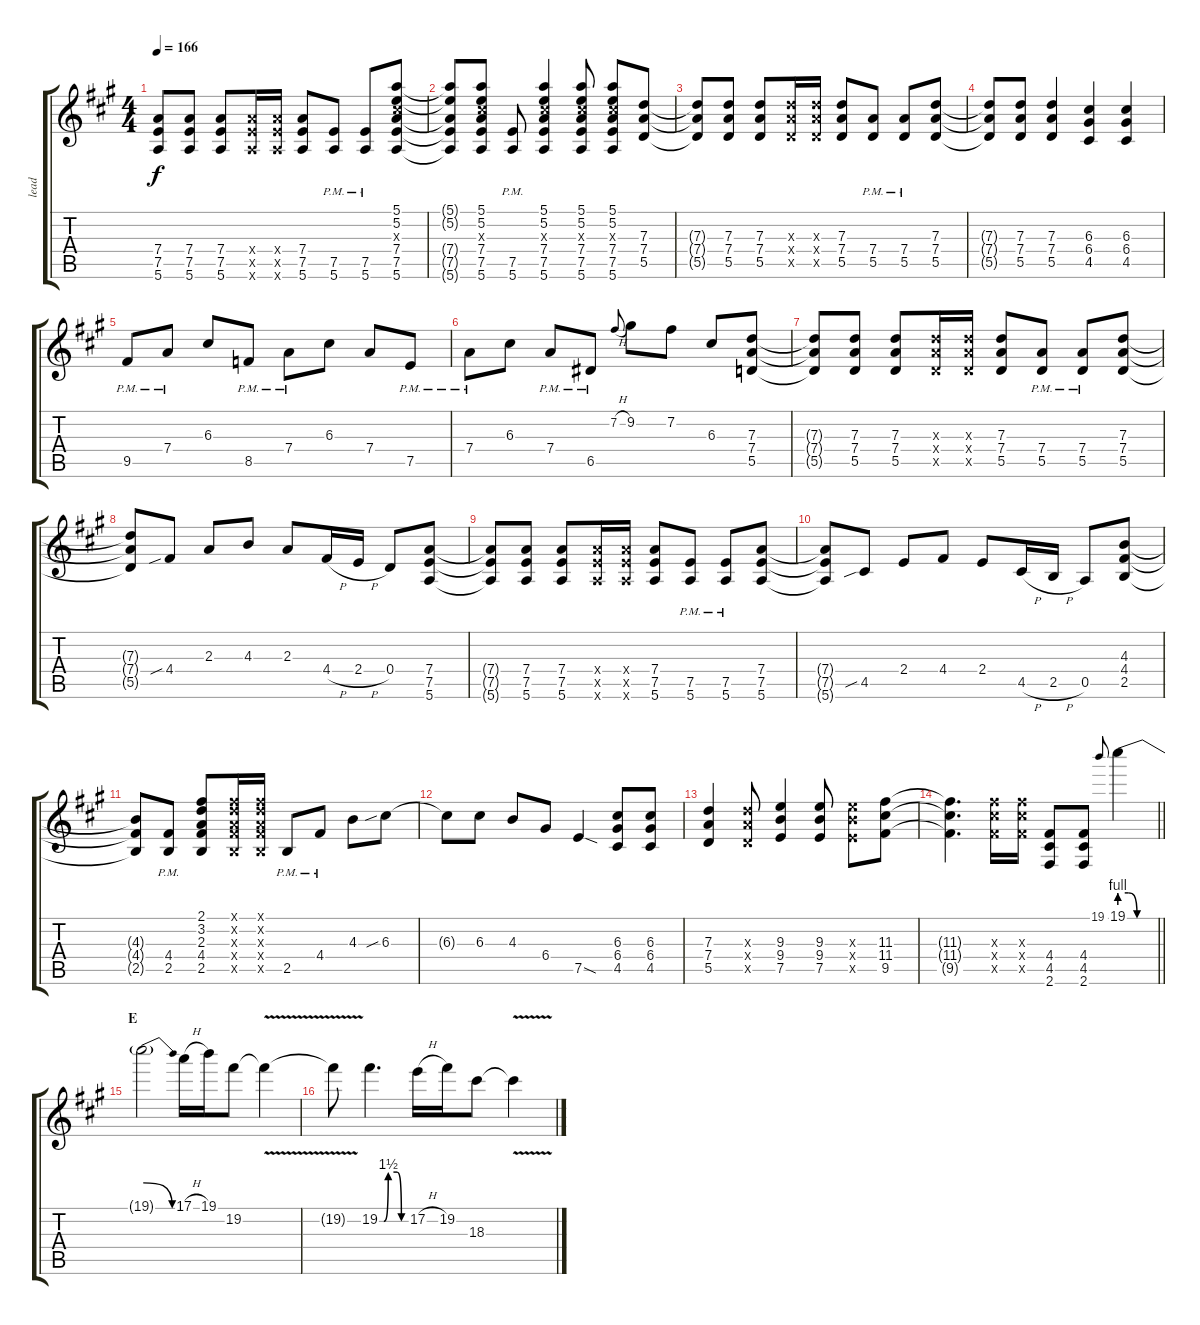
\track ("lead" "lead") {instrument overdrivenguitar}
\staff {score tabs}
\tuning (E4 B3 G3 D3 A2 E2) {hide}
\ts (4 4)
\tempo 166
\clef g2
\ks a
(7.4{t} 7.5{t} 5.6{t}).8{dy f} (7.4 7.5 5.6).8 (7.4 7.5 5.6).8 (7.4{x} 7.5{x} 5.6{x}).16 (7.4{x} 7.5{x} 5.6{x}).16 (7.4 7.5 5.6).8 (7.5{pm} 5.6{pm}).8 (7.5{pm} 5.6{pm}).8 (5.1 5.2 6.3{x} 7.4 7.5 5.6).8 |
(5.1{t} 5.2{t} 7.4{t} 7.5{t} 5.6{t}).8 (5.1 5.2 6.3{x} 7.4 7.5 5.6).8 (7.5{pm} 5.6{pm}).8 (5.1 5.2 6.3{x} 7.4 7.5 5.6).4 (5.1 5.2 6.3{x} 7.4 7.5 5.6).8 (5.1 5.2 6.3{x} 7.4 7.5 5.6).8 (7.3 7.4 5.5).8 |
(7.3{t} 7.4{t} 5.5{t}).8 (7.3 7.4 5.5).8 (7.3 7.4 5.5).8 (7.3{x} 7.4{x} 5.5{x}).16 (7.3{x} 7.4{x} 5.5{x}).16 (7.3 7.4 5.5).8 (7.4{pm} 5.5{pm}).8 (7.4{pm} 5.5{pm}).8 (7.3 7.4 5.5).8 |
(7.3{t} 7.4{t} 5.5{t}).8 (7.3 7.4 5.5).8 (7.3 7.4 5.5).4 (6.3 6.4 4.5).4 (6.3 6.4 4.5).4 |
9.5{pm}.8 7.4{pm}.8 6.3.8 8.5{pm}.8 7.4{pm}.8 6.3.8 7.4.8 7.5{pm}.8 |
7.4{pm}.8 6.3.8 7.4{pm}.8 6.5{pm}.8 7.2{h}.8{gr onbeat} 9.2.8 7.2.8 6.3.8 (7.3 7.4 5.5).8 |
(7.3{t} 7.4{t} 5.5{t}).8 (7.3 7.4 5.5).8 (7.3 7.4 5.5).8 (7.3{x} 7.4{x} 5.5{x}).16 (7.3{x} 7.4{x} 5.5{x}).16 (7.3 7.4 5.5).8 (7.4{pm} 5.5{pm}).8 (7.4{pm} 5.5{pm}).8 (7.3 7.4 5.5).8 |
(7.3{t} 7.4{t} 5.5{t}).8 4.4{sib}.8 2.3.8 4.3.8 2.3.8 4.4{h}.16 2.4{h}.16 0.4.8 (7.4 7.5 5.6).8 |
(7.4{t} 7.5{t} 5.6{t}).8 (7.4 7.5 5.6).8 (7.4 7.5 5.6).8 (7.4{x} 7.5{x} 5.6{x}).16 (7.4{x} 7.5{x} 5.6{x}).16 (7.4 7.5 5.6).8 (7.5{pm} 5.6{pm}).8 (7.5{pm} 5.6{pm}).8 (7.4 7.5 5.6).8 |
(7.4{t} 7.5{t} 5.6{t}).8 4.5{sib}.8 2.4.8 4.4.8 2.4.8 4.5{h}.16 2.5{h}.16 0.5.8 (4.3 4.4 2.5).8 |
(4.3{t} 4.4{t} 2.5{t}).8 (4.4{pm} 2.5{pm}).8 (2.1 3.2 2.3 4.4 2.5).8 (2.1{x} 3.2{x} 2.3{x} 4.4{x} 2.5{x}).16 (2.1{x} 3.2{x} 2.3{x} 4.4{x} 2.5{x}).16 2.5{pm}.8 4.4{pm}.8 4.3.8 6.3{sib}.8 |
6.3{t}.8 6.3.8 4.3.8 6.4.8 7.5{sod}.4 (6.3 6.4 4.5).8 (6.3 6.4 4.5).8 |
(7.3 7.4 5.5).4 (7.3{x} 7.4{x} 5.5{x}).8 (9.3 9.4 7.5).4 (9.3 9.4 7.5).8 (9.3{x} 9.4{x} 7.5{x}).8 (11.3 11.4 9.5).8 |
\barLineRight lightlight
(11.3{t} 11.4{t} 9.5{t}).4{d} (11.3{x} 11.4{x} 9.5{x}).16 (11.3{x} 11.4{x} 9.5{x}).16 (4.4 4.5 2.6).8 (4.4 4.5 2.6).8 19.1.8{gr onbeat} 19.1{be (custom 0 4 15 4 30 0 60 0)}.4 |
\section ("" "E")
19.1{be (release 0 4 60 0) t}.2 17.1{h}.16 19.1.16 19.2.8 19.2{v t}.4 |
19.2{t}.8 19.2{be (custom 0 0 10 0 20 6 40 6 50 0 60 0)}.4{d} 17.2{h}.16 19.2.16 18.3.8 18.3{v t}.4
